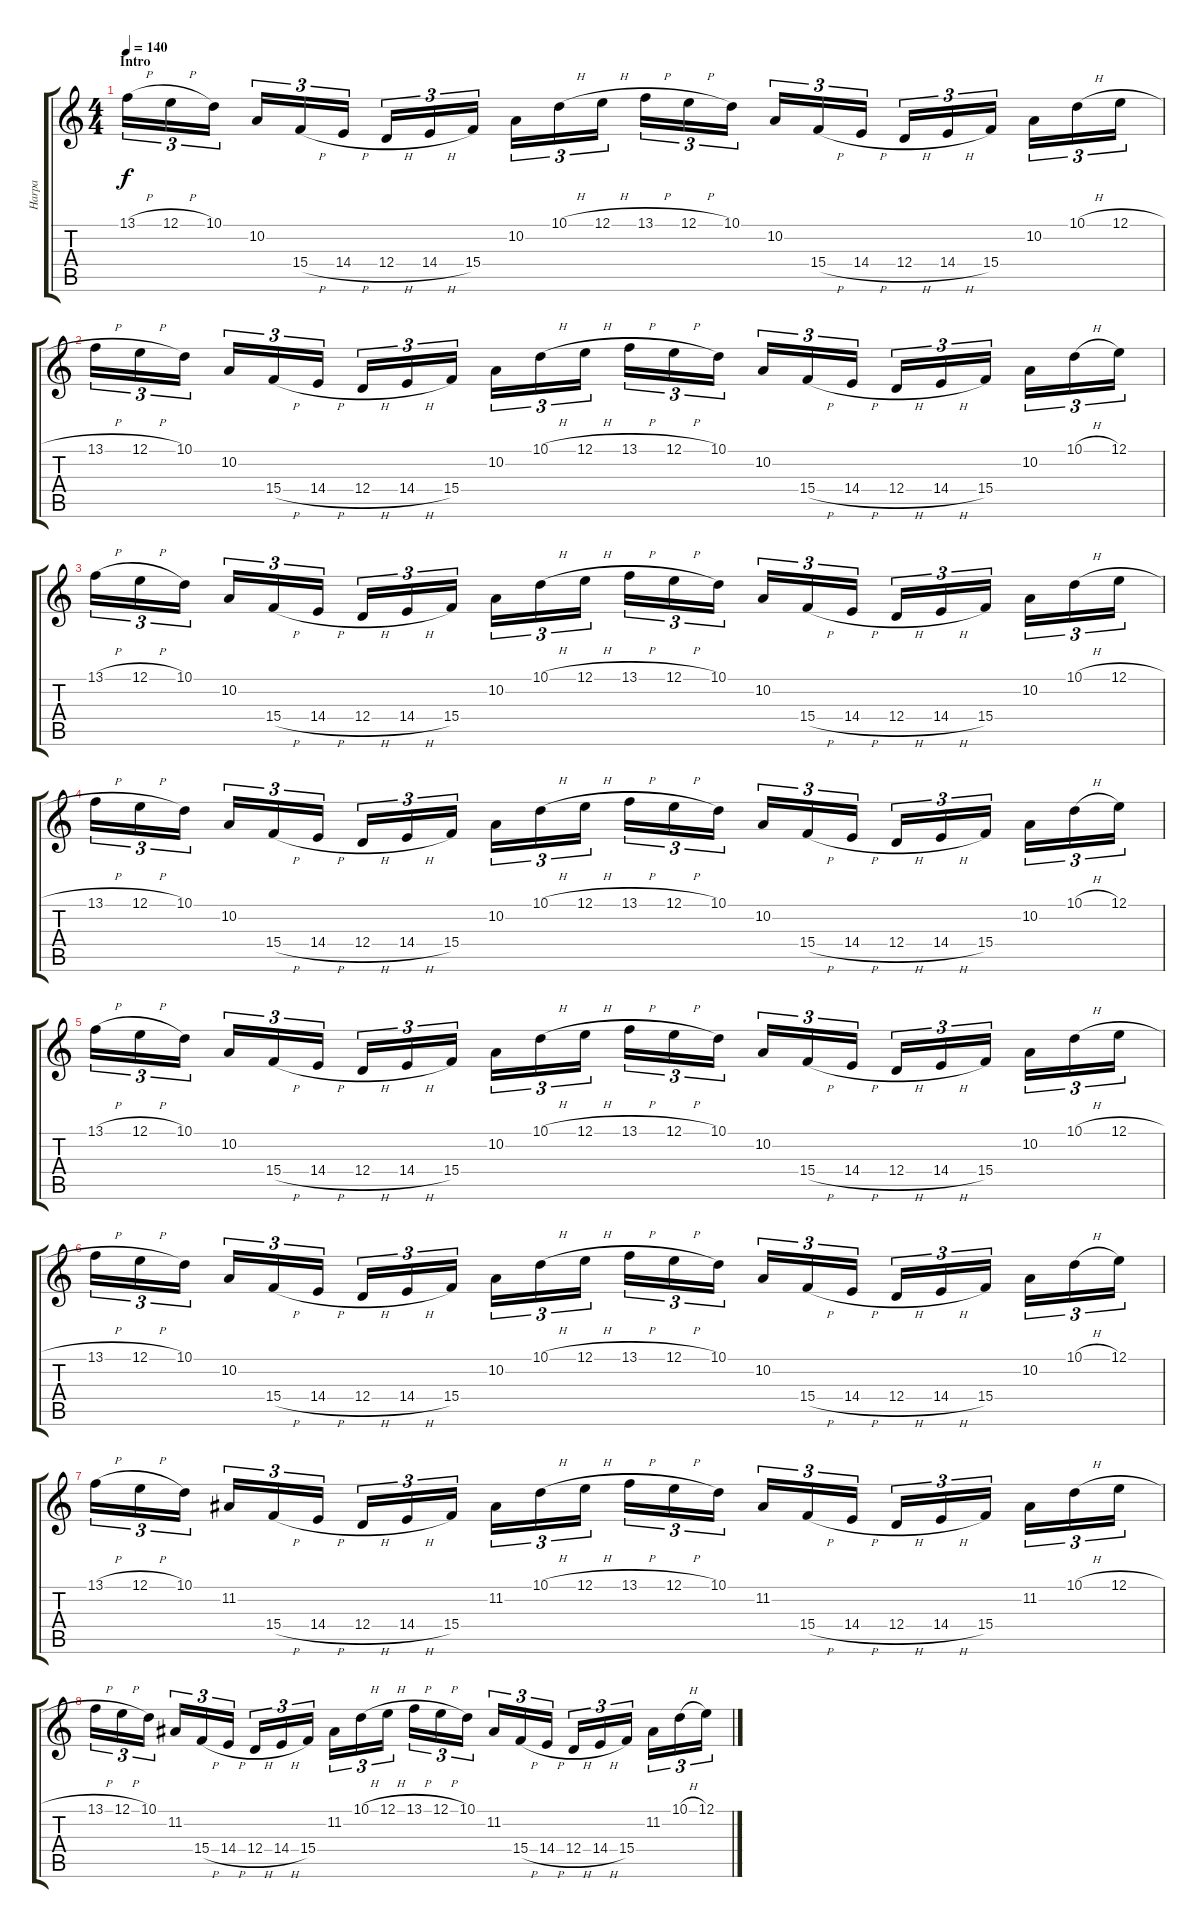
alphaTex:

\track ("Harpa" "Harpa") {instrument orchestralharp}
\staff {score tabs}
\tuning (E4 B3 G3 D3 A2 E2) {hide}
\ts (4 4)
\section ("" "Intro")
\tempo 140
\clef g2
\ks c
13.1{h}.16{tu (3 2) dy f volume 2 instrument orchestralharp} 12.1{h}.16{tu (3 2)} 10.1.16{tu (3 2)} 10.2.16{tu (3 2)} 15.4{h}.16{tu (3 2)} 14.4{h}.16{tu (3 2)} 12.4{h}.16{tu (3 2)} 14.4{h}.16{tu (3 2)} 15.4.16{tu (3 2)} 10.2.16{tu (3 2)} 10.1{h}.16{tu (3 2)} 12.1{h}.16{tu (3 2)} 13.1{h}.16{tu (3 2)} 12.1{h}.16{tu (3 2)} 10.1.16{tu (3 2)} 10.2.16{tu (3 2)} 15.4{h}.16{tu (3 2)} 14.4{h}.16{tu (3 2)} 12.4{h}.16{tu (3 2)} 14.4{h}.16{tu (3 2)} 15.4.16{tu (3 2)} 10.2.16{tu (3 2)} 10.1{h}.16{tu (3 2)} 12.1{h}.16{tu (3 2)} |
13.1{h}.16{tu (3 2) volume 4} 12.1{h}.16{tu (3 2)} 10.1.16{tu (3 2)} 10.2.16{tu (3 2)} 15.4{h}.16{tu (3 2)} 14.4{h}.16{tu (3 2)} 12.4{h}.16{tu (3 2)} 14.4{h}.16{tu (3 2)} 15.4.16{tu (3 2)} 10.2.16{tu (3 2)} 10.1{h}.16{tu (3 2)} 12.1{h}.16{tu (3 2)} 13.1{h}.16{tu (3 2)} 12.1{h}.16{tu (3 2)} 10.1.16{tu (3 2)} 10.2.16{tu (3 2)} 15.4{h}.16{tu (3 2)} 14.4{h}.16{tu (3 2)} 12.4{h}.16{tu (3 2)} 14.4{h}.16{tu (3 2)} 15.4.16{tu (3 2)} 10.2.16{tu (3 2)} 10.1{h}.16{tu (3 2)} 12.1.16{tu (3 2)} |
13.1{h}.16{tu (3 2) volume 6} 12.1{h}.16{tu (3 2)} 10.1.16{tu (3 2)} 10.2.16{tu (3 2)} 15.4{h}.16{tu (3 2)} 14.4{h}.16{tu (3 2)} 12.4{h}.16{tu (3 2)} 14.4{h}.16{tu (3 2)} 15.4.16{tu (3 2)} 10.2.16{tu (3 2)} 10.1{h}.16{tu (3 2)} 12.1{h}.16{tu (3 2)} 13.1{h}.16{tu (3 2)} 12.1{h}.16{tu (3 2)} 10.1.16{tu (3 2)} 10.2.16{tu (3 2)} 15.4{h}.16{tu (3 2)} 14.4{h}.16{tu (3 2)} 12.4{h}.16{tu (3 2)} 14.4{h}.16{tu (3 2)} 15.4.16{tu (3 2)} 10.2.16{tu (3 2)} 10.1{h}.16{tu (3 2)} 12.1{h}.16{tu (3 2)} |
13.1{h}.16{tu (3 2) volume 9} 12.1{h}.16{tu (3 2)} 10.1.16{tu (3 2)} 10.2.16{tu (3 2)} 15.4{h}.16{tu (3 2)} 14.4{h}.16{tu (3 2)} 12.4{h}.16{tu (3 2)} 14.4{h}.16{tu (3 2)} 15.4.16{tu (3 2)} 10.2.16{tu (3 2)} 10.1{h}.16{tu (3 2)} 12.1{h}.16{tu (3 2)} 13.1{h}.16{tu (3 2)} 12.1{h}.16{tu (3 2)} 10.1.16{tu (3 2)} 10.2.16{tu (3 2)} 15.4{h}.16{tu (3 2)} 14.4{h}.16{tu (3 2)} 12.4{h}.16{tu (3 2)} 14.4{h}.16{tu (3 2)} 15.4.16{tu (3 2)} 10.2.16{tu (3 2)} 10.1{h}.16{tu (3 2)} 12.1.16{tu (3 2)} |
13.1{h}.16{tu (3 2) volume 13} 12.1{h}.16{tu (3 2)} 10.1.16{tu (3 2)} 10.2.16{tu (3 2)} 15.4{h}.16{tu (3 2)} 14.4{h}.16{tu (3 2)} 12.4{h}.16{tu (3 2)} 14.4{h}.16{tu (3 2)} 15.4.16{tu (3 2)} 10.2.16{tu (3 2)} 10.1{h}.16{tu (3 2)} 12.1{h}.16{tu (3 2)} 13.1{h}.16{tu (3 2)} 12.1{h}.16{tu (3 2)} 10.1.16{tu (3 2)} 10.2.16{tu (3 2)} 15.4{h}.16{tu (3 2)} 14.4{h}.16{tu (3 2)} 12.4{h}.16{tu (3 2)} 14.4{h}.16{tu (3 2)} 15.4.16{tu (3 2)} 10.2.16{tu (3 2)} 10.1{h}.16{tu (3 2)} 12.1{h}.16{tu (3 2)} |
13.1{h}.16{tu (3 2) volume 15} 12.1{h}.16{tu (3 2)} 10.1.16{tu (3 2)} 10.2.16{tu (3 2)} 15.4{h}.16{tu (3 2)} 14.4{h}.16{tu (3 2)} 12.4{h}.16{tu (3 2)} 14.4{h}.16{tu (3 2)} 15.4.16{tu (3 2)} 10.2.16{tu (3 2)} 10.1{h}.16{tu (3 2)} 12.1{h}.16{tu (3 2)} 13.1{h}.16{tu (3 2)} 12.1{h}.16{tu (3 2)} 10.1.16{tu (3 2)} 10.2.16{tu (3 2)} 15.4{h}.16{tu (3 2)} 14.4{h}.16{tu (3 2)} 12.4{h}.16{tu (3 2)} 14.4{h}.16{tu (3 2)} 15.4.16{tu (3 2)} 10.2.16{tu (3 2)} 10.1{h}.16{tu (3 2)} 12.1.16{tu (3 2)} |
13.1{h}.16{tu (3 2)} 12.1{h}.16{tu (3 2)} 10.1.16{tu (3 2)} 11.2.16{tu (3 2)} 15.4{h}.16{tu (3 2)} 14.4{h}.16{tu (3 2)} 12.4{h}.16{tu (3 2)} 14.4{h}.16{tu (3 2)} 15.4.16{tu (3 2)} 11.2.16{tu (3 2)} 10.1{h}.16{tu (3 2)} 12.1{h}.16{tu (3 2)} 13.1{h}.16{tu (3 2)} 12.1{h}.16{tu (3 2)} 10.1.16{tu (3 2)} 11.2.16{tu (3 2)} 15.4{h}.16{tu (3 2)} 14.4{h}.16{tu (3 2)} 12.4{h}.16{tu (3 2)} 14.4{h}.16{tu (3 2)} 15.4.16{tu (3 2)} 11.2.16{tu (3 2)} 10.1{h}.16{tu (3 2)} 12.1{h}.16{tu (3 2)} |
13.1{h}.16{tu (3 2)} 12.1{h}.16{tu (3 2)} 10.1.16{tu (3 2)} 11.2.16{tu (3 2)} 15.4{h}.16{tu (3 2)} 14.4{h}.16{tu (3 2)} 12.4{h}.16{tu (3 2)} 14.4{h}.16{tu (3 2)} 15.4.16{tu (3 2)} 11.2.16{tu (3 2)} 10.1{h}.16{tu (3 2)} 12.1{h}.16{tu (3 2)} 13.1{h}.16{tu (3 2)} 12.1{h}.16{tu (3 2)} 10.1.16{tu (3 2)} 11.2.16{tu (3 2)} 15.4{h}.16{tu (3 2)} 14.4{h}.16{tu (3 2)} 12.4{h}.16{tu (3 2)} 14.4{h}.16{tu (3 2)} 15.4.16{tu (3 2)} 11.2.16{tu (3 2)} 10.1{h}.16{tu (3 2)} 12.1{h}.16{tu (3 2)}
